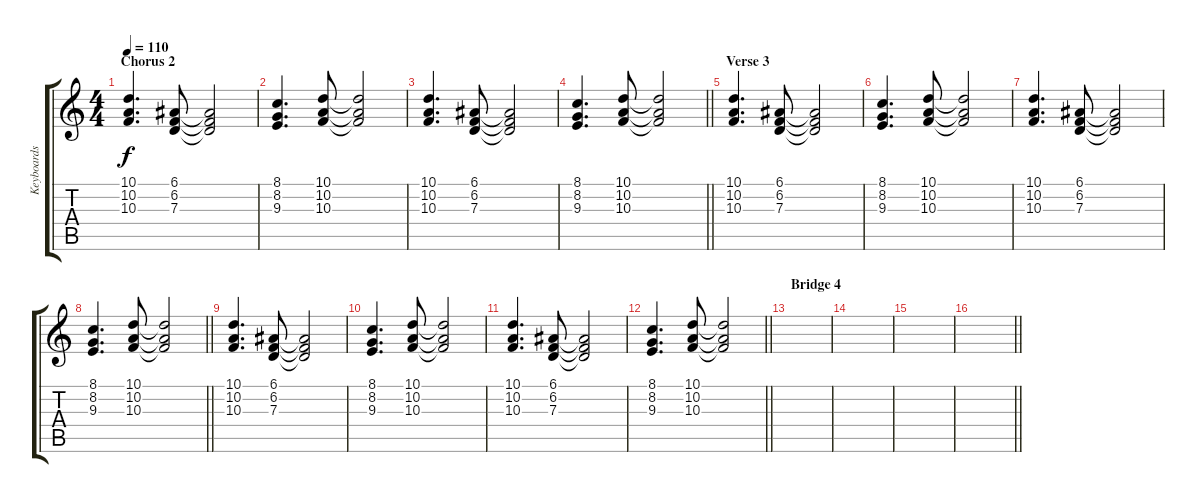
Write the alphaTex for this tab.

\track ("Keyboards" "Keyboards") {instrument stringensemble1}
\staff {score tabs}
\tuning (E4 B3 G3 D3 A2 E2) {hide}
\ts (4 4)
\section ("" "Chorus 2")
\tempo 110
\clef g2
\ks c
(10.1 10.2 10.3).4{d dy f} (6.1 6.2 7.3).8 (6.1{t} 6.2{t} 7.3{t}).2 |
(8.1 8.2 9.3).4{d} (10.1 10.2 10.3).8 (10.1{t} 10.2{t} 10.3{t}).2 |
(10.1 10.2 10.3).4{d} (6.1 6.2 7.3).8 (6.1{t} 6.2{t} 7.3{t}).2 |
\barLineRight lightlight
(8.1 8.2 9.3).4{d} (10.1 10.2 10.3).8 (10.1{t} 10.2{t} 10.3{t}).2 |
\section ("" "Verse 3")
(10.1 10.2 10.3).4{d} (6.1 6.2 7.3).8 (6.1{t} 6.2{t} 7.3{t}).2 |
(8.1 8.2 9.3).4{d} (10.1 10.2 10.3).8 (10.1{t} 10.2{t} 10.3{t}).2 |
(10.1 10.2 10.3).4{d} (6.1 6.2 7.3).8 (6.1{t} 6.2{t} 7.3{t}).2 |
\barLineRight lightlight
(8.1 8.2 9.3).4{d} (10.1 10.2 10.3).8 (10.1{t} 10.2{t} 10.3{t}).2 |
(10.1 10.2 10.3).4{d} (6.1 6.2 7.3).8 (6.1{t} 6.2{t} 7.3{t}).2 |
(8.1 8.2 9.3).4{d} (10.1 10.2 10.3).8 (10.1{t} 10.2{t} 10.3{t}).2 |
(10.1 10.2 10.3).4{d} (6.1 6.2 7.3).8 (6.1{t} 6.2{t} 7.3{t}).2 |
\barLineRight lightlight
(8.1 8.2 9.3).4{d} (10.1 10.2 10.3).8 (10.1{t} 10.2{t} 10.3{t}).2 |
\section ("" "Bridge 4")
|
|
|
\barLineRight lightlight
